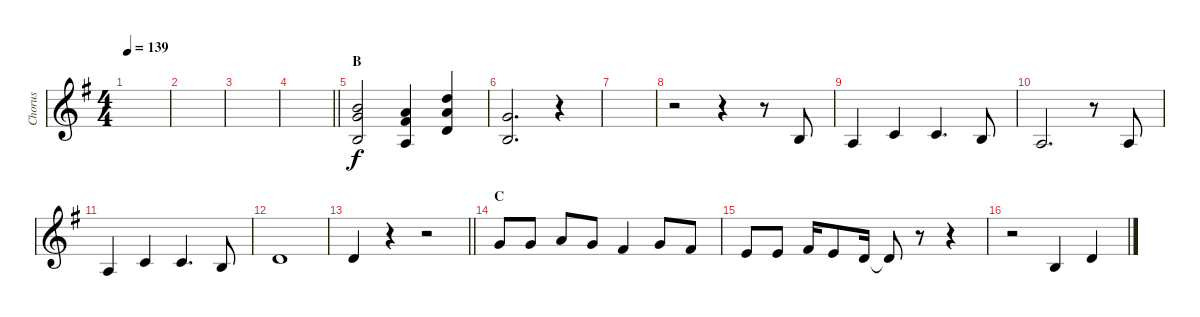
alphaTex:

\track ("Chorus" "Chorus") {instrument voiceoohs}
\staff {score}
\tuning (E4 B3 G3 D3 A2 D2) {hide}
\ts (4 4)
\tempo 139
\clef g2
\ks g
|
|
|
\barLineRight lightlight
|
\section ("" "B")
(3.1 0.2 16.3).2 (5.1 7.2 2.3).4 (5.1 3.2 19.3).4 |
(3.1 0.2).2{d} r.4 |
|
r.2 r.4 r.8 0.2.8{instrument violin} |
2.3.4 1.2.4 1.2.4{d} 0.2.8 |
2.3.2{d} r.8 2.3.8 |
2.3.4 1.2.4 1.2.4{d} 0.2.8 |
3.2.1 |
\barLineRight lightlight
3.2.4 r.4 r.2 |
\section ("" "C")
3.1.8{instrument stringensemble1} 3.1.8 5.1.8 3.1.8 2.1.4 3.1.8 2.1.8 |
0.1.8 0.1.8 2.1.16 0.1.8 3.2.16 3.2{t}.8 r.8 r.4 |
r.2 0.2.4 3.2.4
